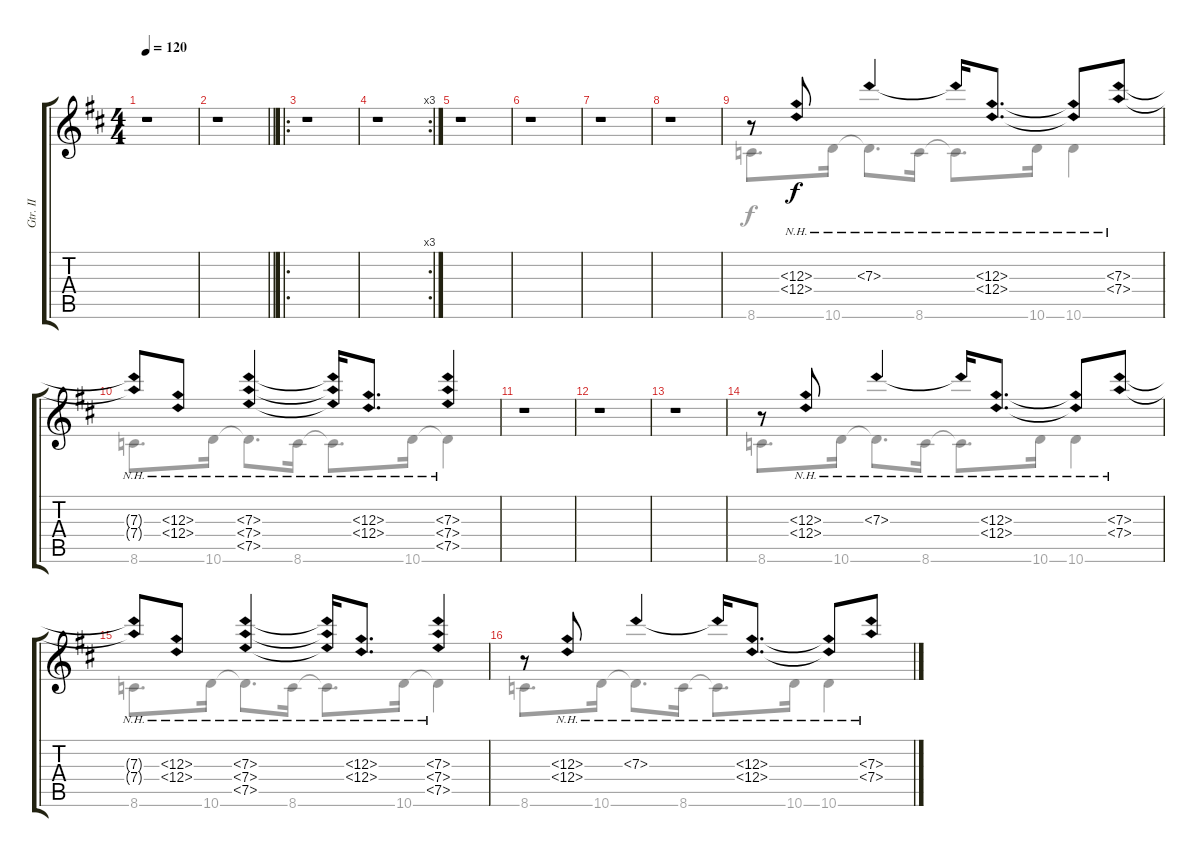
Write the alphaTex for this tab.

\track ("Gtr. II" "Gtr. II") {instrument electricguitarjazz}
\staff {score tabs}
\tuning (E4 B3 G3 D3 A2 E2) {hide}
\voice
\ts (4 4)
\tempo 120
\clef g2
\ks d
r.1{dy f instrument electricguitarjazz} |
\barLineRight lightlight
r.1 |
\ro
r.1 |
\rc 3
r.1 |
r.1 |
r.1 |
r.1 |
r.1 |
r.8 (12.3{nh} 12.4{nh}).8 7.3{nh}.4 7.3{nh t}.16 (12.3{nh} 12.4{nh}).8{d} (12.3{nh t} 12.4{nh t}).8 (7.3{nh} 7.4{nh}).8 |
(7.3{nh t} 7.4{nh t}).8 (12.3{nh} 12.4{nh}).8 (7.3{nh} 7.4{nh} 7.5{nh}).4 (7.3{nh t} 7.4{nh t} 7.5{nh t}).16 (12.3{nh} 12.4{nh}).8{d} (7.3{nh} 7.4{nh} 7.5{nh}).4 |
r.1 |
r.1 |
r.1 |
r.8 (12.3{nh} 12.4{nh}).8 7.3{nh}.4 7.3{nh t}.16 (12.3{nh} 12.4{nh}).8{d} (12.3{nh t} 12.4{nh t}).8 (7.3{nh} 7.4{nh}).8 |
(7.3{nh t} 7.4{nh t}).8 (12.3{nh} 12.4{nh}).8 (7.3{nh} 7.4{nh} 7.5{nh}).4 (7.3{nh t} 7.4{nh t} 7.5{nh t}).16 (12.3{nh} 12.4{nh}).8{d} (7.3{nh} 7.4{nh} 7.5{nh}).4 |
r.8 (12.3{nh} 12.4{nh}).8 7.3{nh}.4 7.3{nh t}.16 (12.3{nh} 12.4{nh}).8{d} (12.3{nh t} 12.4{nh t}).8 (7.3{nh} 7.4{nh}).8
\voice
\clef g2
\ottava regular
\simile none
\ks d
|
\barLineRight lightlight
|
|
|
|
|
|
|
8.6.8{d} 10.6.16 10.6{t}.8{d} 8.6.16 8.6{t}.8{d} 10.6.16 10.6.4 |
8.6.8{d} 10.6.16 10.6{t}.8{d} 8.6.16 8.6{t}.8{d} 10.6.16 10.6{t}.4 |
|
|
|
8.6.8{d} 10.6.16 10.6{t}.8{d} 8.6.16 8.6{t}.8{d} 10.6.16 10.6.4 |
8.6.8{d} 10.6.16 10.6{t}.8{d} 8.6.16 8.6{t}.8{d} 10.6.16 10.6{t}.4 |
8.6.8{d} 10.6.16 10.6{t}.8{d} 8.6.16 8.6{t}.8{d} 10.6.16 10.6.4
